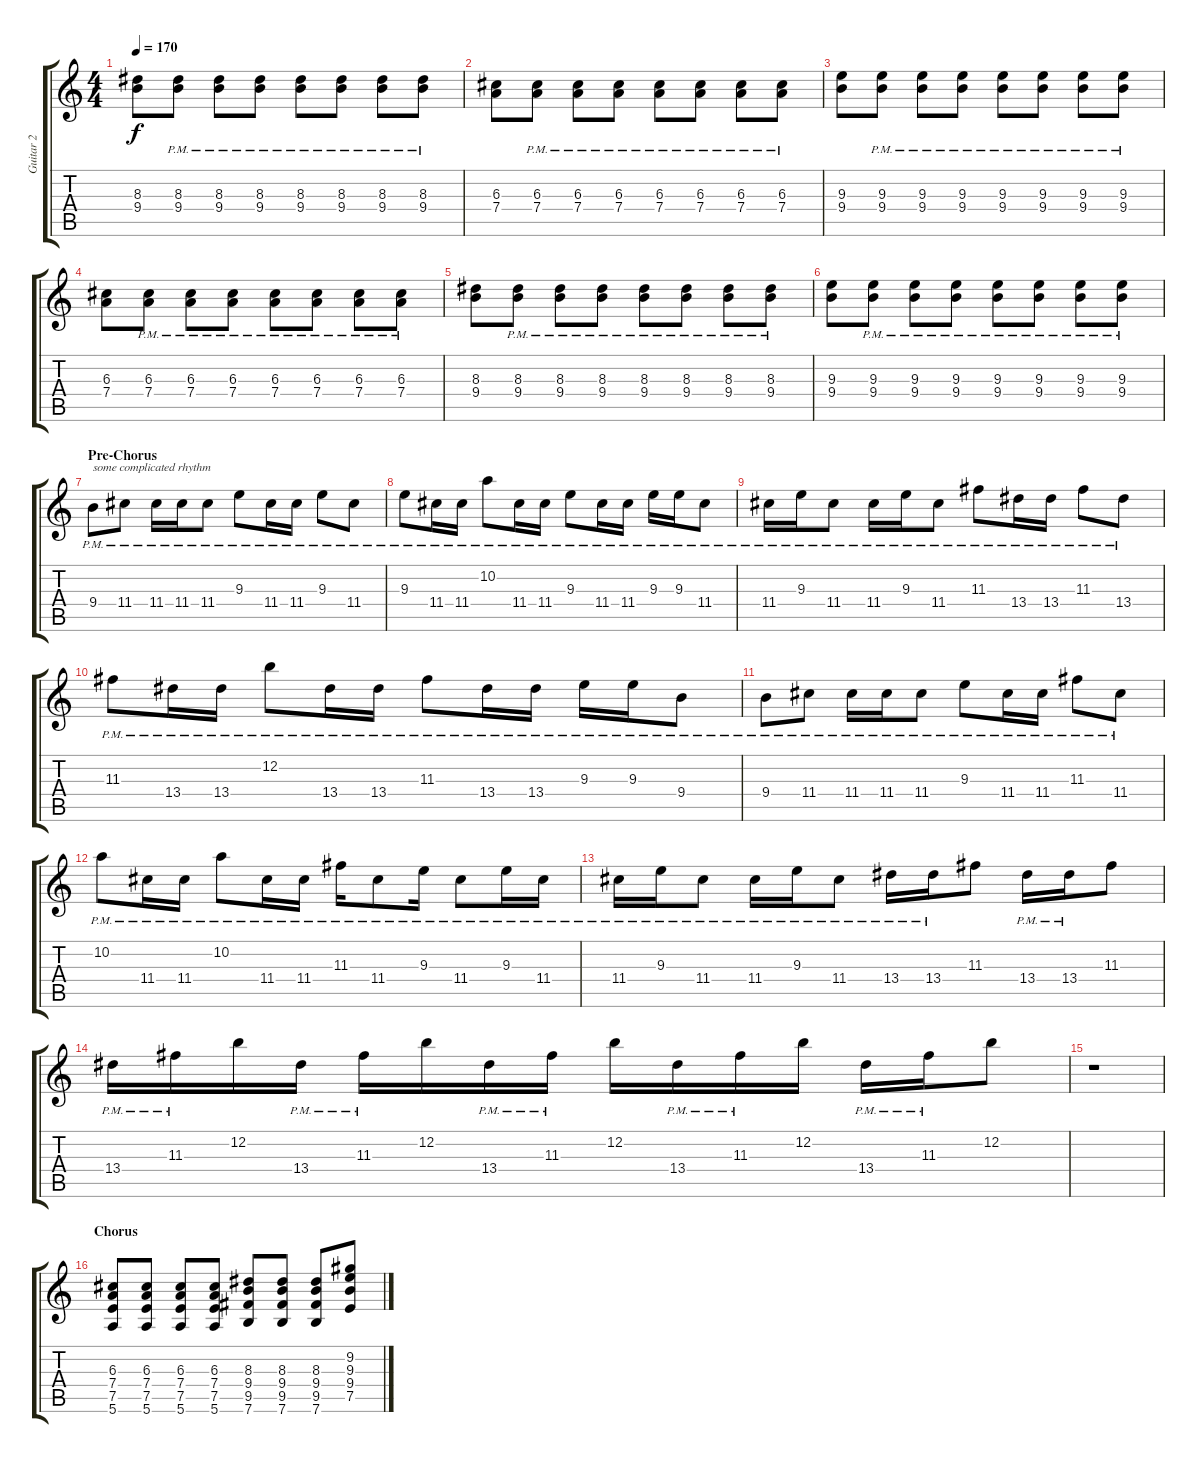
\track ("Guitar 2" "Guitar 2") {instrument distortionguitar}
\staff {score tabs}
\tuning (E4 B3 G3 D3 A2 E2) {hide}
\ts (4 4)
\tempo 170
\clef g2
\ks c
(8.3 9.4).8{dy f} (8.3{pm} 9.4{pm}).8 (8.3{pm} 9.4{pm}).8 (8.3{pm} 9.4{pm}).8 (8.3{pm} 9.4{pm}).8 (8.3{pm} 9.4{pm}).8 (8.3{pm} 9.4{pm}).8 (8.3{pm} 9.4{pm}).8 |
(6.3 7.4).8 (6.3{pm} 7.4{pm}).8 (6.3{pm} 7.4{pm}).8 (6.3{pm} 7.4{pm}).8 (6.3{pm} 7.4{pm}).8 (6.3{pm} 7.4{pm}).8 (6.3{pm} 7.4{pm}).8 (6.3{pm} 7.4{pm}).8 |
(9.3 9.4).8 (9.3{pm} 9.4{pm}).8 (9.3{pm} 9.4{pm}).8 (9.3{pm} 9.4{pm}).8 (9.3{pm} 9.4{pm}).8 (9.3{pm} 9.4{pm}).8 (9.3{pm} 9.4{pm}).8 (9.3{pm} 9.4{pm}).8 |
(6.3 7.4).8 (6.3{pm} 7.4{pm}).8 (6.3{pm} 7.4{pm}).8 (6.3{pm} 7.4{pm}).8 (6.3{pm} 7.4{pm}).8 (6.3{pm} 7.4{pm}).8 (6.3{pm} 7.4{pm}).8 (6.3{pm} 7.4{pm}).8 |
(8.3 9.4).8 (8.3{pm} 9.4{pm}).8 (8.3{pm} 9.4{pm}).8 (8.3{pm} 9.4{pm}).8 (8.3{pm} 9.4{pm}).8 (8.3{pm} 9.4{pm}).8 (8.3{pm} 9.4{pm}).8 (8.3{pm} 9.4{pm}).8 |
(9.3 9.4).8 (9.3{pm} 9.4{pm}).8 (9.3{pm} 9.4{pm}).8 (9.3{pm} 9.4{pm}).8 (9.3{pm} 9.4{pm}).8 (9.3{pm} 9.4{pm}).8 (9.3{pm} 9.4{pm}).8 (9.3{pm} 9.4{pm}).8 |
\section ("" "Pre-Chorus")
9.4{pm}.8{txt "some complicated rhythm"} 11.4{pm}.8 11.4{pm}.16 11.4{pm}.16 11.4{pm}.8 9.3{pm}.8 11.4{pm}.16 11.4{pm}.16 9.3{pm}.8 11.4{pm}.8 |
9.3{pm}.8 11.4{pm}.16 11.4{pm}.16 10.2{pm}.8 11.4{pm}.16 11.4{pm}.16 9.3{pm}.8 11.4{pm}.16 11.4{pm}.16 9.3{pm}.16 9.3{pm}.16 11.4{pm}.8 |
11.4{pm}.16 9.3{pm}.16 11.4{pm}.8 11.4{pm}.16 9.3{pm}.16 11.4{pm}.8 11.3{pm}.8 13.4{pm}.16 13.4{pm}.16 11.3{pm}.8 13.4{pm}.8 |
11.3{pm}.8 13.4{pm}.16 13.4{pm}.16 12.2{pm}.8 13.4{pm}.16 13.4{pm}.16 11.3{pm}.8 13.4{pm}.16 13.4{pm}.16 9.3{pm}.16 9.3{pm}.16 9.4{pm}.8 |
9.4{pm}.8 11.4{pm}.8 11.4{pm}.16 11.4{pm}.16 11.4{pm}.8 9.3{pm}.8 11.4{pm}.16 11.4{pm}.16 11.3{pm}.8 11.4{pm}.8 |
10.2{pm}.8 11.4{pm}.16 11.4{pm}.16 10.2{pm}.8 11.4{pm}.16 11.4{pm}.16 11.3{pm}.16 11.4{pm}.8 9.3{pm}.16 11.4{pm}.8 9.3{pm}.16 11.4{pm}.16 |
11.4{pm}.16 9.3{pm}.16 11.4{pm}.8 11.4{pm}.16 9.3{pm}.16 11.4{pm}.8 13.4{pm}.16 13.4{pm}.16 11.3.8 13.4{pm}.16 13.4{pm}.16 11.3.8 |
13.4{pm}.16 11.3{pm}.16 12.2.16 13.4{pm}.16 11.3{pm}.16 12.2.16 13.4{pm}.16 11.3{pm}.16 12.2.16 13.4{pm}.16 11.3{pm}.16 12.2.16 13.4{pm}.16 11.3{pm}.16 12.2.8 |
r.1 |
\section ("" "Chorus")
(6.3 7.4 7.5 5.6).8 (6.3 7.4 7.5 5.6).8 (6.3 7.4 7.5 5.6).8 (6.3 7.4 7.5 5.6).8 (8.3 9.4 9.5 7.6).8 (8.3 9.4 9.5 7.6).8 (8.3 9.4 9.5 7.6).8 (9.2 9.3 9.4 7.5).8
